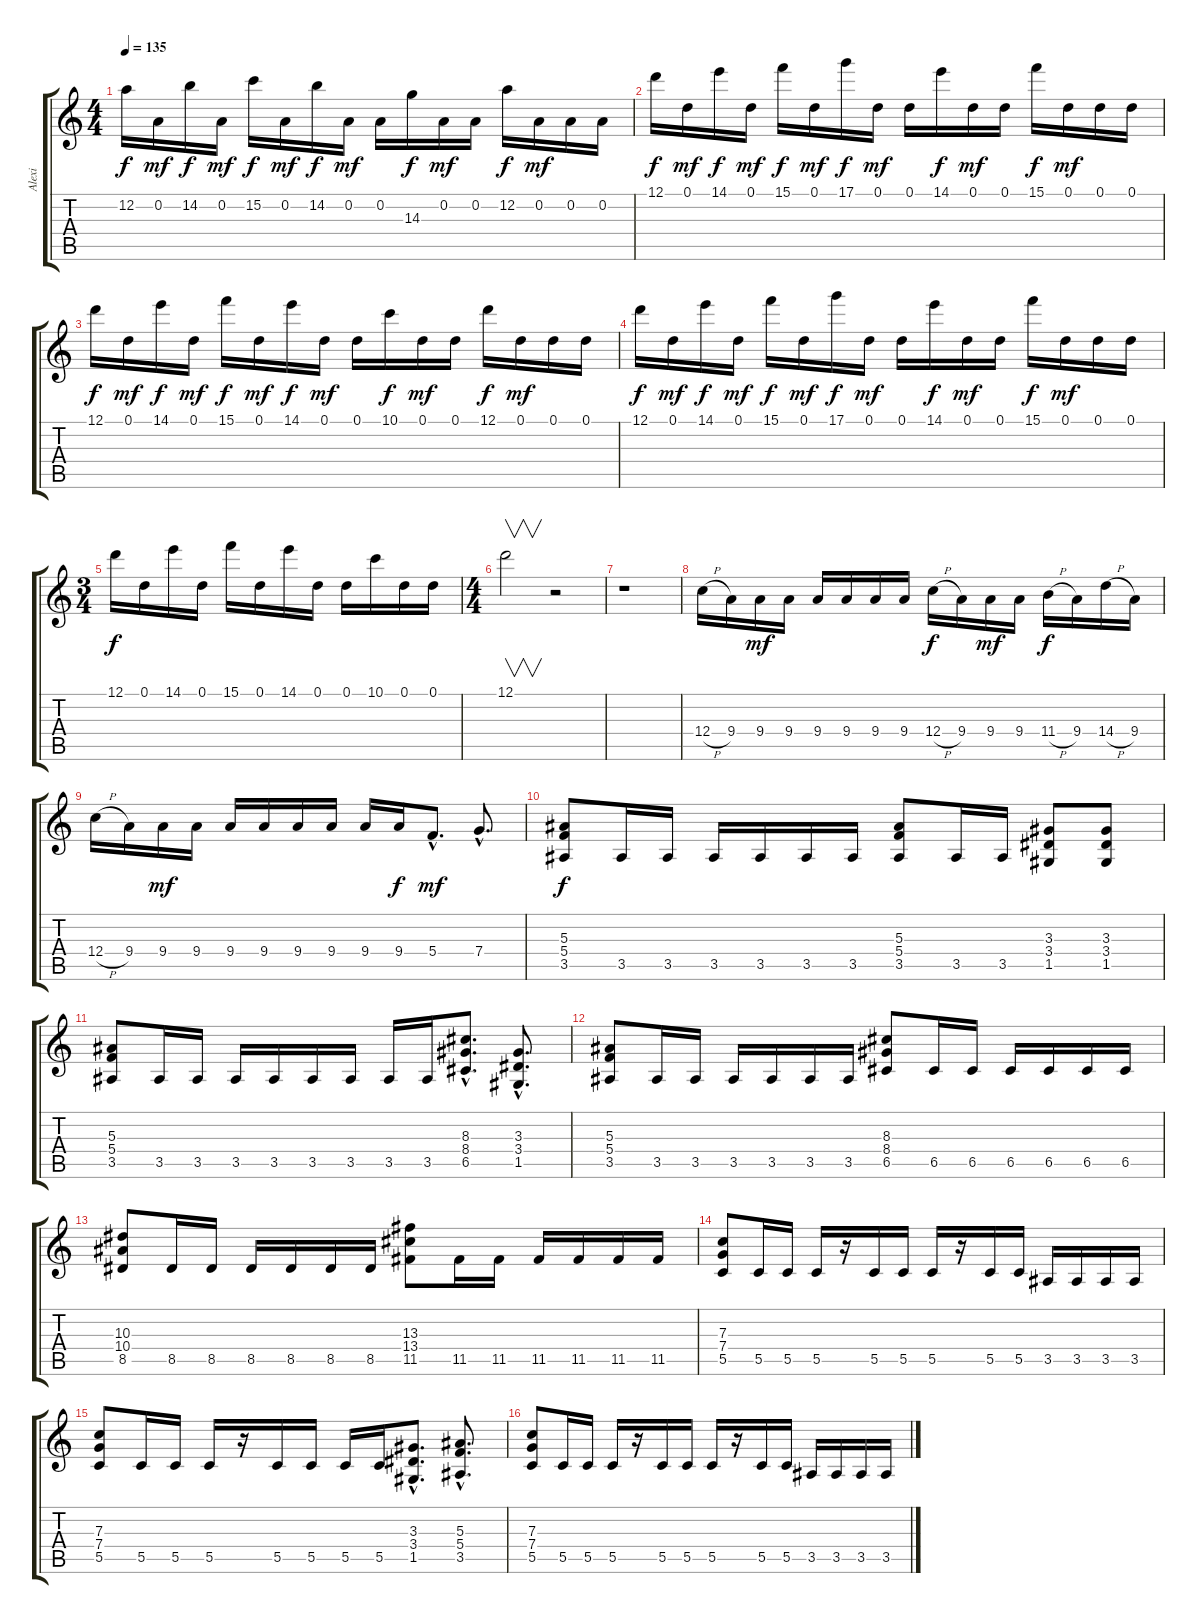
\track ("Alexi" "Alexi") {instrument distortionguitar}
\staff {score tabs}
\tuning (D4 A3 F3 C3 G2 D2) {hide}
\ts (4 4)
\tempo 135
\clef g2
\ks c
12.2.16{dy f} 0.2.16{dy mf} 14.2.16{dy f} 0.2.16{dy mf} 15.2.16{dy f} 0.2.16{dy mf} 14.2.16{dy f} 0.2.16{dy mf} 0.2.16 14.3.16{dy f} 0.2.16{dy mf} 0.2.16 12.2.16{dy f} 0.2.16{dy mf} 0.2.16 0.2.16 |
12.1.16{dy f} 0.1.16{dy mf} 14.1.16{dy f} 0.1.16{dy mf} 15.1.16{dy f} 0.1.16{dy mf} 17.1.16{dy f} 0.1.16{dy mf} 0.1.16 14.1.16{dy f} 0.1.16{dy mf} 0.1.16 15.1.16{dy f} 0.1.16{dy mf} 0.1.16 0.1.16 |
12.1.16{dy f} 0.1.16{dy mf} 14.1.16{dy f} 0.1.16{dy mf} 15.1.16{dy f} 0.1.16{dy mf} 14.1.16{dy f} 0.1.16{dy mf} 0.1.16 10.1.16{dy f} 0.1.16{dy mf} 0.1.16 12.1.16{dy f} 0.1.16{dy mf} 0.1.16 0.1.16 |
12.1.16{dy f} 0.1.16{dy mf} 14.1.16{dy f} 0.1.16{dy mf} 15.1.16{dy f} 0.1.16{dy mf} 17.1.16{dy f} 0.1.16{dy mf} 0.1.16 14.1.16{dy f} 0.1.16{dy mf} 0.1.16 15.1.16{dy f} 0.1.16{dy mf} 0.1.16 0.1.16 |
\ts (3 4)
12.1.16{dy f} 0.1.16 14.1.16 0.1.16 15.1.16 0.1.16 14.1.16 0.1.16 0.1.16 10.1.16 0.1.16 0.1.16 |
\ts (4 4)
12.1.2{v} r.2 |
r.1 |
12.4{h}.16 9.4.16 9.4.16{dy mf} 9.4.16 9.4.16 9.4.16 9.4.16 9.4.16 12.4{h}.16{dy f} 9.4.16 9.4.16{dy mf} 9.4.16 11.4{h}.16{dy f} 9.4.16 14.4{h}.16 9.4.16 |
12.4{h}.16 9.4.16 9.4.16{dy mf} 9.4.16 9.4.16 9.4.16 9.4.16 9.4.16 9.4.16 9.4.16{dy f} 5.4{hac}.8{d dy mf} 7.4{hac}.8{d} |
(5.3 5.4 3.5).8{dy f} 3.5.16 3.5.16 3.5.16 3.5.16 3.5.16 3.5.16 (5.3 5.4 3.5).8 3.5.16 3.5.16 (3.3 3.4 1.5).8 (3.3 3.4 1.5).8 |
(5.3 5.4 3.5).8 3.5.16 3.5.16 3.5.16 3.5.16 3.5.16 3.5.16 3.5.16 3.5.16 (8.3{hac} 8.4{hac} 6.5{hac}).8{d} (3.3{hac} 3.4{hac} 1.5{hac}).8{d} |
(5.3 5.4 3.5).8 3.5.16 3.5.16 3.5.16 3.5.16 3.5.16 3.5.16 (8.3 8.4 6.5).8 6.5.16 6.5.16 6.5.16 6.5.16 6.5.16 6.5.16 |
(10.3 10.4 8.5).8 8.5.16 8.5.16 8.5.16 8.5.16 8.5.16 8.5.16 (13.3 13.4 11.5).8 11.5.16 11.5.16 11.5.16 11.5.16 11.5.16 11.5.16 |
(7.3 7.4 5.5).8 5.5.16 5.5.16 5.5.16 r.16 5.5.16 5.5.16 5.5.16 r.16 5.5.16 5.5.16 3.5.16 3.5.16 3.5.16 3.5.16 |
(7.3 7.4 5.5).8 5.5.16 5.5.16 5.5.16 r.16 5.5.16 5.5.16 5.5.16 5.5.16 (3.3{hac} 3.4{hac} 1.5{hac}).8{d} (5.3{hac} 5.4{hac} 3.5{hac}).8{d} |
(7.3 7.4 5.5).8 5.5.16 5.5.16 5.5.16 r.16 5.5.16 5.5.16 5.5.16 r.16 5.5.16 5.5.16 3.5.16 3.5.16 3.5.16 3.5.16
